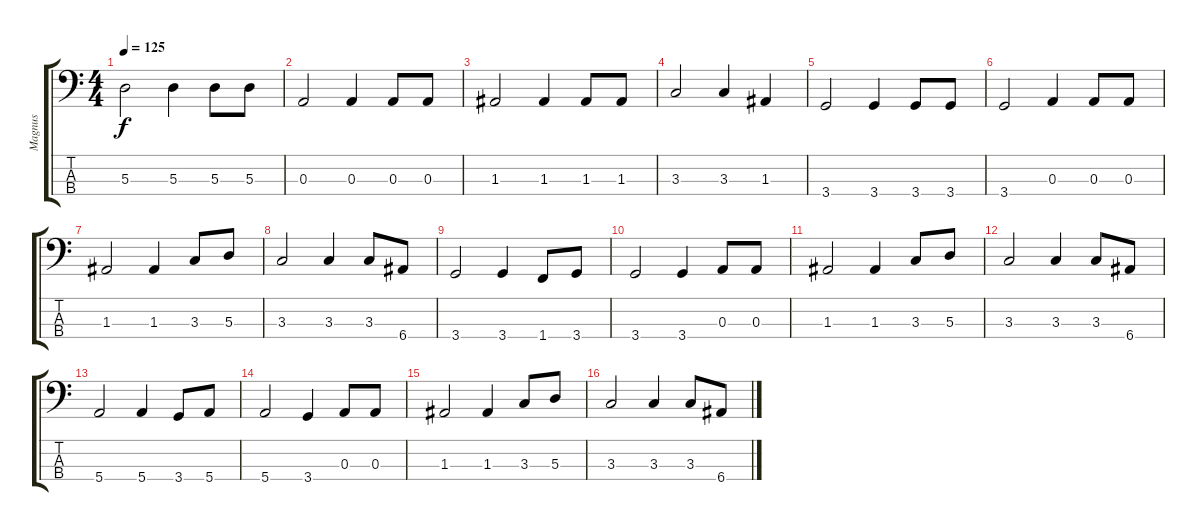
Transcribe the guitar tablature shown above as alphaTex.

\track ("Magnus" "Magnus") {instrument electricbassfinger}
\staff {score tabs}
\tuning (G2 D2 A1 E1) {hide}
\ts (4 4)
\tempo 125
\clef f4
\ks c
5.3.2{dy f} 5.3.4 5.3.8 5.3.8 |
0.3.2 0.3.4 0.3.8 0.3.8 |
1.3.2 1.3.4 1.3.8 1.3.8 |
3.3.2 3.3.4 1.3.4 |
3.4.2 3.4.4 3.4.8 3.4.8 |
3.4.2 0.3.4 0.3.8 0.3.8 |
1.3.2 1.3.4 3.3.8 5.3.8 |
3.3.2 3.3.4 3.3.8 6.4.8 |
3.4.2 3.4.4 1.4.8 3.4.8 |
3.4.2 3.4.4 0.3.8 0.3.8 |
1.3.2 1.3.4 3.3.8 5.3.8 |
3.3.2 3.3.4 3.3.8 6.4.8 |
5.4.2 5.4.4 3.4.8 5.4.8 |
5.4.2 3.4.4 0.3.8 0.3.8 |
1.3.2 1.3.4 3.3.8 5.3.8 |
3.3.2 3.3.4 3.3.8 6.4.8
